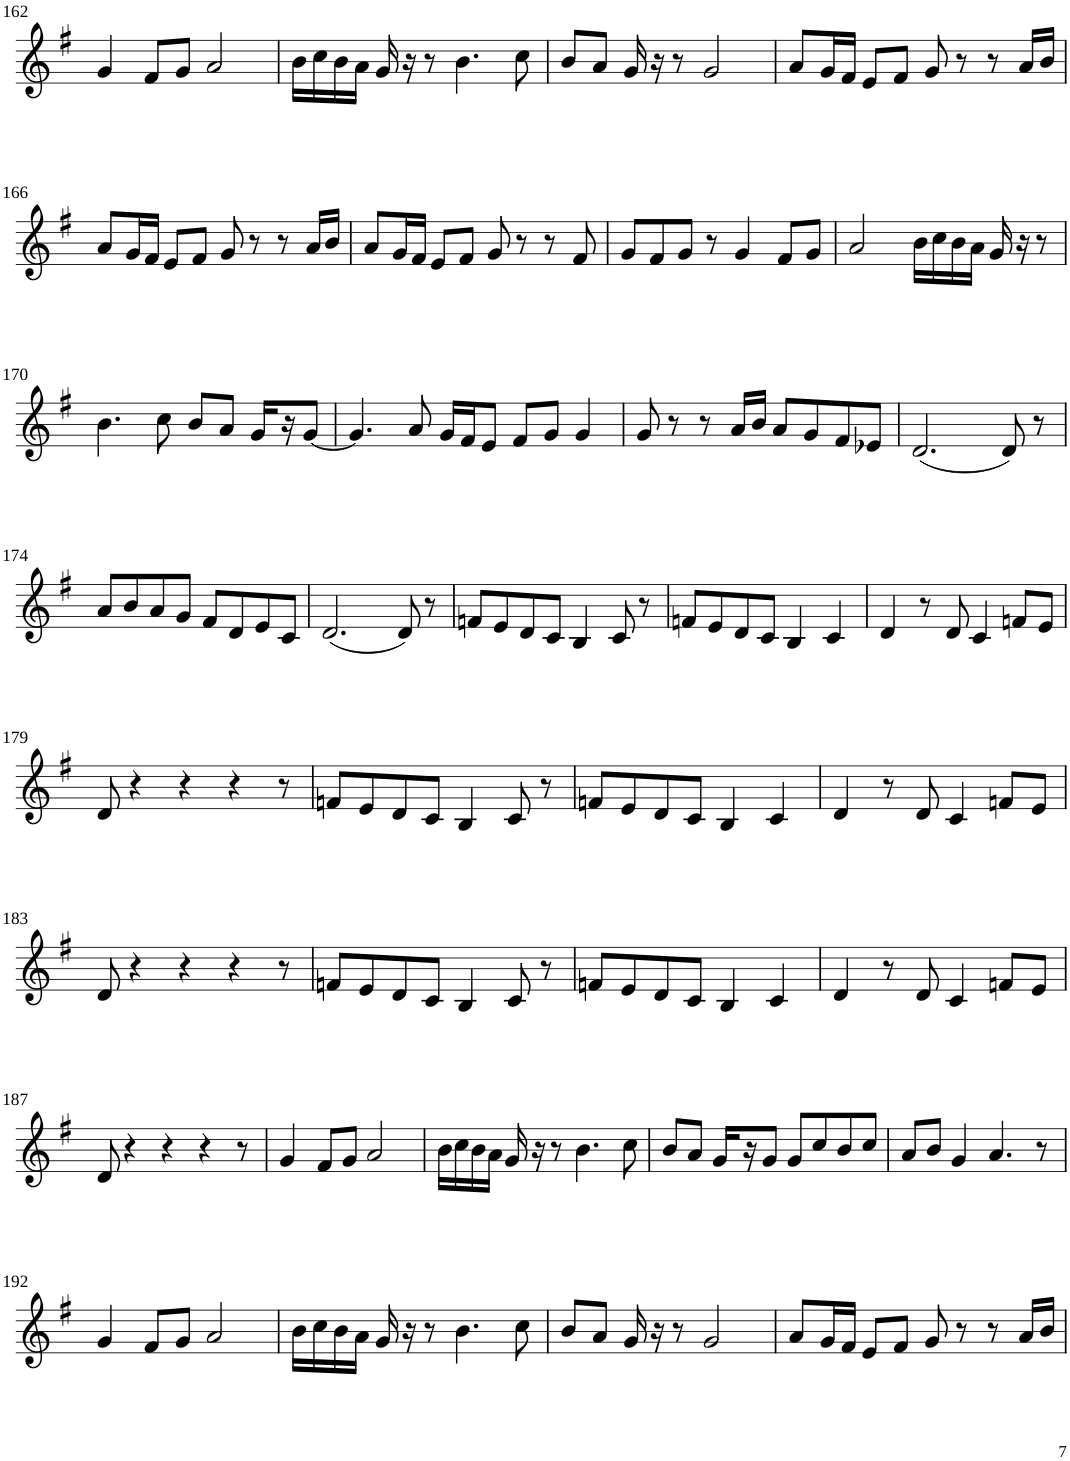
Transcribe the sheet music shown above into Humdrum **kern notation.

**kern
*part1
*staff1
*I"Violin
!!LO:PB:g=z
*clefG2
*k[f#]
*G:
*M4/4
=162
4g/
8f#/L
8g/J
2a/
=163
16b\LL
16cc\
16b\
16a\JJ
16g/
16r
8r
4.b\
8cc\
=164
8b/L
8a/J
16g/
16r
8r
2g/
=165
8a/L
16g/L
16f#/JJ
8e/L
8f#/J
8g/
8r
8r
16a/LL
16b/JJ
!!LO:LB:g=z
=166
8a/L
16g/L
16f#/JJ
8e/L
8f#/J
8g/
8r
8r
16a/LL
16b/JJ
=167
8a/L
16g/L
16f#/JJ
8e/L
8f#/J
8g/
8r
8r
8f#/
=168
8g/L
8f#/
8g/J
8r
4g/
8f#/L
8g/J
=169
2a/
16b\LL
16cc\
16b\
16a\JJ
16g/
16r
8r
!!LO:LB:g=z
=170
4.b\
8cc\
8b/L
8a/J
16g/LL
16r
[8g/J
=171
4.g/]
8a/
16g/LL
16f#/J
8e/J
8f#/L
8g/J
4g/
=172
8g/
8r
8r
16a/LL
16b/JJ
8a/L
8g/
8f#/
8e-X/J
=173
(2.d/
8d/)
8r
!!LO:LB:g=z
=174
8a/L
8b/
8a/
8g/J
8f#/L
8d/
8e/
8c/J
=175
(2.d/
8d/)
8r
=176
8fn/L
8e/
8d/
8c/J
4B/
8c/
8r
=177
8fn/L
8e/
8d/
8c/J
4B/
4c/
=178
4d/
8r
8d/
4c/
8fn/L
8e/J
!!LO:LB:g=z
=179
8d/
4r
4r
4r
8r
=180
8fn/L
8e/
8d/
8c/J
4B/
8c/
8r
=181
8fn/L
8e/
8d/
8c/J
4B/
4c/
=182
4d/
8r
8d/
4c/
8fn/L
8e/J
!!LO:LB:g=z
=183
8d/
4r
4r
4r
8r
=184
8fn/L
8e/
8d/
8c/J
4B/
8c/
8r
=185
8fn/L
8e/
8d/
8c/J
4B/
4c/
=186
4d/
8r
8d/
4c/
8fn/L
8e/J
!!LO:LB:g=z
=187
8d/
4r
4r
4r
8r
=188
4g/
8f#/L
8g/J
2a/
=189
16b\LL
16cc\
16b\
16a\JJ
16g/
16r
8r
4.b\
8cc\
=190
8b/L
8a/J
16g/LL
16r
8g/J
8g/L
8cc/
8b/
8cc/J
=191
8a/L
8b/J
4g/
4.a/
8r
!!LO:LB:g=z
=192
4g/
8f#/L
8g/J
2a/
=193
16b\LL
16cc\
16b\
16a\JJ
16g/
16r
8r
4.b\
8cc\
=194
8b/L
8a/J
16g/
16r
8r
2g/
=195
8a/L
16g/L
16f#/JJ
8e/L
8f#/J
8g/
8r
8r
16a/LL
16b/JJ
=
*-
